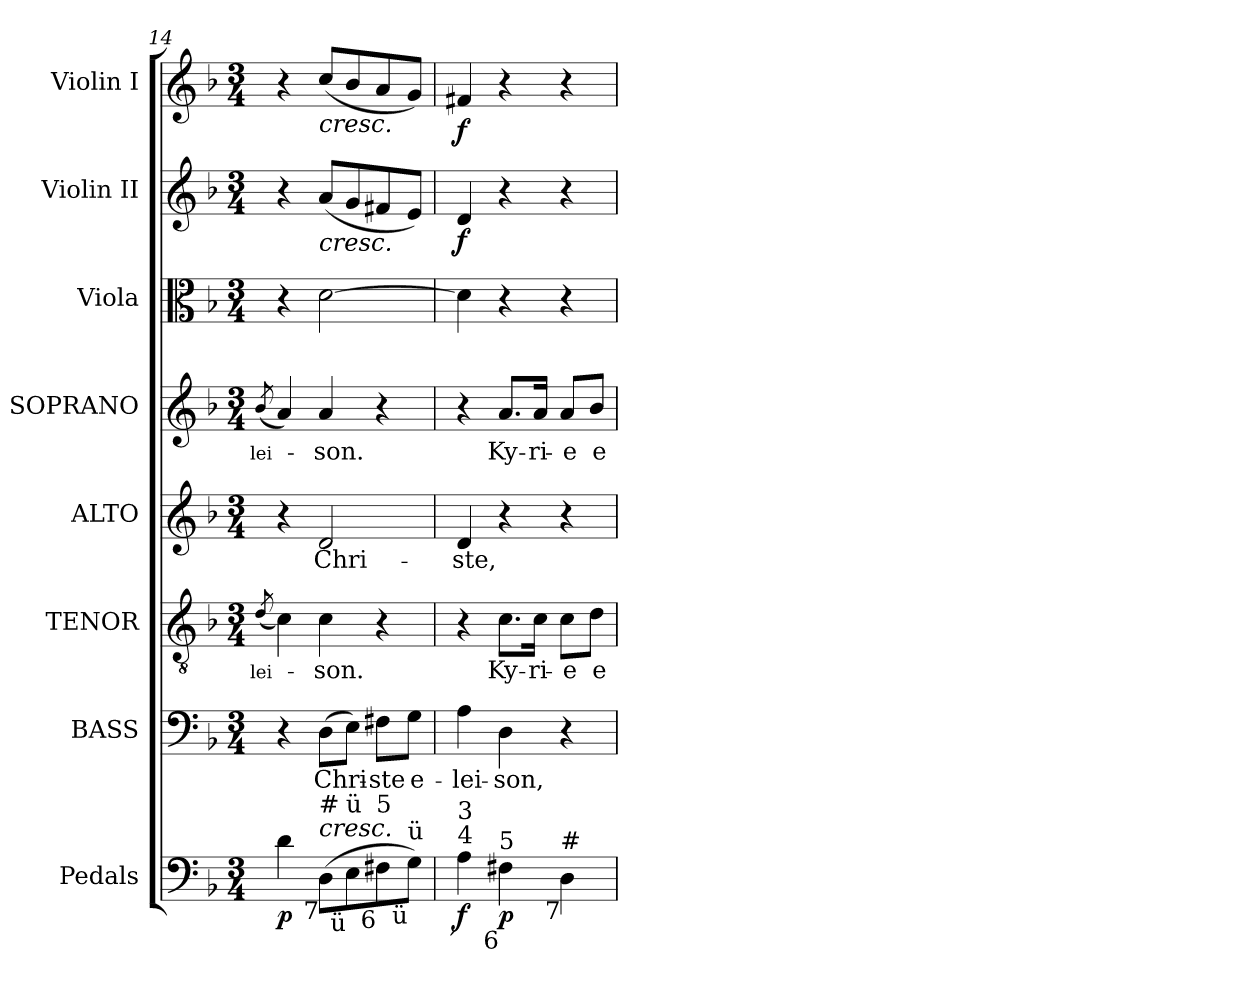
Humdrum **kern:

**kern	**dynam	**kern	**text	**kern	**text	**kern	**text	**kern	**text	**kern	**kern	**dynam	**kern	**dynam
*part8	*part8	*part7	*part7	*part6	*part6	*part5	*part5	*part4	*part4	*part3	*part2	*part2	*part1	*part1
*staff8	*staff8	*staff7	*staff7	*staff6	*staff6	*staff5	*staff5	*staff4	*staff4	*staff3	*staff2	*staff2	*staff1	*staff1
*I"Pedals	*	*I"BASS	*	*I"TENOR	*	*I"ALTO	*	*I"SOPRANO	*	*I"Viola	*I"Violin II	*	*I"Violin I	*
*	*	*I'B.	*	*I'T.	*	*I'A.	*	*I'S.	*	*I'Vla.	*I'Vln. II	*	*I'Vln. I	*
*clefF4	*	*clefF4	*	*clefGv2	*	*clefG2	*	*clefG2	*	*clefC3	*clefG2	*	*clefG2	*
*	*	*	*	*ITrd7c12	*	*	*	*	*	*	*	*	*	*
*k[b-]	*	*k[b-]	*	*k[b-]	*	*k[b-]	*	*k[b-]	*	*k[b-]	*k[b-]	*	*k[b-]	*
*F:	*	*F:	*	*F:	*	*F:	*	*F:	*	*F:	*F:	*	*F:	*
*M3/4	*	*M3/4	*	*M3/4	*	*M3/4	*	*M3/4	*	*M3/4	*M3/4	*	*M3/4	*
=14	=14	=14	=14	=14	=14	=14	=14	=14	=14	=14	=14	=14	=14	=14
!	!	!	!	!	!	!	!	!	!LO:LY:b:color=#000000	!	!	!	!	!
!	!	!	!	!	!LO:LY:b:color=#000000	!	!	!	!	!	!	!	!	!
.	.	.	.	(8qDi/	-lei-	.	.	(8qb-i/	-lei-	.	.	.	.	.
4di\	p	4r	.	4Ci\)	.	4r	.	4ai/)	.	4r	4r	.	4r	.
!	!	!	!LO:LY:b:color=#000000	!	!	!	!	!	!	!	!	!	!	!
!	!	!	!	!	!LO:LY:b:color=#000000	!	!	!	!	!	!	!	!	!
!	!	!	!	!	!	!	!LO:LY:b:color=#000000	!	!	!	!	!	!	!
!	!	!	!	!	!	!	!	!	!	!	!	!	!LO:TX:b:i:t=cresc.	!
!	!	!	!	!	!	!	!	!	!	!	!LO:TX:b:i:t=cresc.	!	!	!
!LO:TX:a:i:t=cresc.	!	!	!	!	!	!	!	!	!	!	!	!	!	!
!LO:TX:b:rj:t=7	!	!	!	!	!	!	!	!	!	!	!	!	!	!
!LO:TX:t=#	!	!	!	!	!	!	!	!	!	!	!	!	!	!
!	!	!	!	!	!	!	!	!	!LO:LY:b:color=#000000	!	!	!	!	!
(8Di\L	.	(8Di\L	Chri-	4Ci\	-son.	2di/	Chri-	4ai/	-son.	[2di\	(8ai/L	.	(8cci/L	.
!LO:TX:b:rj:t=ü	!	!	!	!	!	!	!	!	!	!	!	!	!	!
!LO:TX:t=ü	!	!	!	!	!	!	!	!	!	!	!	!	!	!
8Ei\	.	8Ei\J)	.	.	.	.	.	.	.	.	8gi/	.	8b-i/	.
!LO:TX:b:rj:t=6	!	!	!	!	!	!	!	!	!	!	!	!	!	!
!LO:TX:t=5	!	!	!	!	!	!	!	!	!	!	!	!	!	!
!	!	!	!LO:LY:b:color=#000000	!	!	!	!	!	!	!	!	!	!	!
8F#Xi\	.	8F#Xi\L	-ste	4r	.	.	.	4r	.	.	8f#Xi/	.	8ai/	.
!LO:TX:b:rj:t=ü	!	!	!	!	!	!	!	!	!	!	!	!	!	!
!LO:TX:t=ü	!	!	!	!	!	!	!	!	!	!	!	!	!	!
!	!	!	!LO:LY:b:color=#000000	!	!	!	!	!	!	!	!	!	!	!
8Gi\J)	.	8Gi\J	e-	.	.	.	.	.	.	.	8ei/J)	.	8gi/J)	.
=15	=15	=15	=15	=15	=15	=15	=15	=15	=15	=15	=15	=15	=15	=15
!	!	!	!LO:LY:b:color=#000000	!	!	!	!	!	!	!	!	!	!	!
!LO:TX:b:rj:t=´	!	!	!	!	!	!	!	!	!	!	!	!	!	!
!LO:TX:t=4	!	!	!	!	!	!	!	!	!	!	!	!	!	!
!LO:TX:t=3	!	!	!	!	!	!	!	!	!	!	!	!	!	!
!	!	!	!	!	!	!	!LO:LY:b:color=#000000	!	!	!	!	!	!	!
4Ai\	f	4Ai\	-lei-	4r	.	4di/	-ste,	4r	.	4di\]	4di/	f	4f#Xi/	f
!	!	!	!LO:LY:b:color=#000000	!	!	!	!	!	!	!	!	!	!	!
!	!	!	!	!	!LO:LY:b:color=#000000	!	!	!	!	!	!	!	!	!
!LO:TX:b:rj:t=6	!	!	!	!	!	!	!	!	!	!	!	!	!	!
!LO:TX:t=5	!	!	!	!	!	!	!	!	!	!	!	!	!	!
!	!	!	!	!	!	!	!	!	!LO:LY:b:color=#000000	!	!	!	!	!
4F#Xi\	p	4Di\	-son,	8.Ci\L	Ky-	4r	.	8.ai/L	Ky-	4r	4r	.	4r	.
!	!	!	!	!	!LO:LY:b:color=#000000	!	!	!	!	!	!	!	!	!
!	!	!	!	!	!	!	!	!	!LO:LY:b:color=#000000	!	!	!	!	!
.	.	.	.	16Ci\Jk	-ri-	.	.	16ai/Jk	-ri-	.	.	.	.	.
!	!	!	!	!	!LO:LY:b:color=#000000	!	!	!	!	!	!	!	!	!
!LO:TX:b:rj:t=7	!	!	!	!	!	!	!	!	!	!	!	!	!	!
!LO:TX:t=#	!	!	!	!	!	!	!	!	!	!	!	!	!	!
!	!	!	!	!	!	!	!	!	!LO:LY:b:color=#000000	!	!	!	!	!
4Di\	.	4r	.	8Ci\L	-e	4r	.	8ai/L	-e	4r	4r	.	4r	.
!	!	!	!	!	!LO:LY:b:color=#000000	!	!	!	!	!	!	!	!	!
!	!	!	!	!	!	!	!	!	!LO:LY:b:color=#000000	!	!	!	!	!
.	.	.	.	8Di\J	e-	.	.	8b-i/J	e-	.	.	.	.	.
=	=	=	=	=	=	=	=	=	=	=	=	=	=	=
*-	*-	*-	*-	*-	*-	*-	*-	*-	*-	*-	*-	*-	*-	*-
